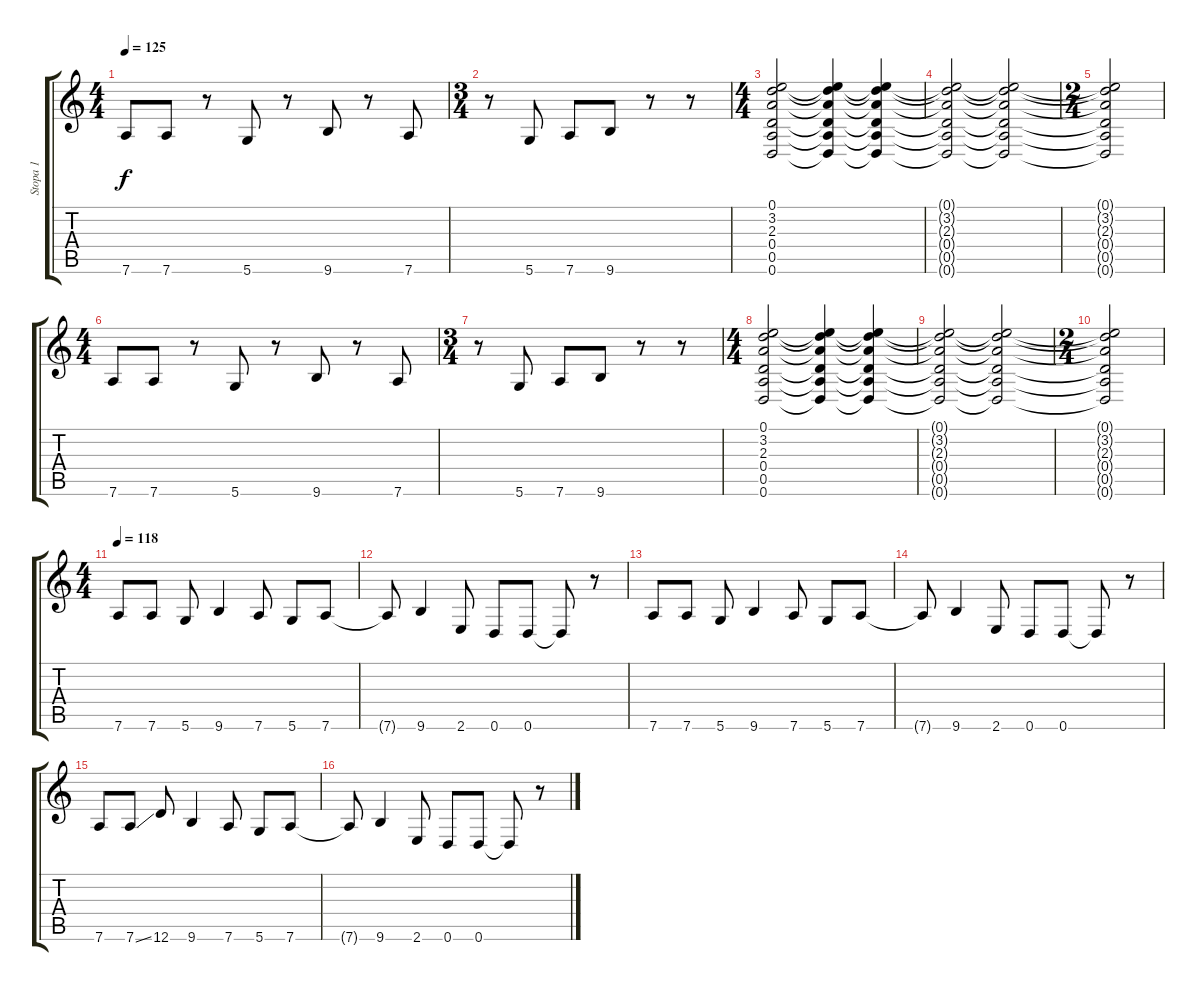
\track ("Stopa 1" "Stopa 1") {instrument overdrivenguitar}
\staff {score tabs}
\tuning (E4 B3 G3 D3 A2 D2) {hide}
\ts (4 4)
\tempo 125
\clef g2
\ks c
7.6.8{dy f instrument overdrivenguitar} 7.6.8 r.8 5.6.8 r.8 9.6.8 r.8 7.6.8 |
\ts (3 4)
r.8 5.6.8 7.6.8 9.6.8 r.8 r.8 |
\ts (4 4)
(0.1 3.2 2.3 0.4 0.5 0.6).2 (0.1{t} 3.2{t} 2.3{t} 0.4{t} 0.5{t} 0.6{t}).4 (0.1{t} 3.2{t} 2.3{t} 0.4{t} 0.5{t} 0.6{t}).4 |
(0.1{t} 3.2{t} 2.3{t} 0.4{t} 0.5{t} 0.6{t}).2 (0.1{t} 3.2{t} 2.3{t} 0.4{t} 0.5{t} 0.6{t}).2 |
\ts (2 4)
(0.1{t} 3.2{t} 2.3{t} 0.4{t} 0.5{t} 0.6{t}).2 |
\ts (4 4)
7.6.8 7.6.8 r.8 5.6.8 r.8 9.6.8 r.8 7.6.8 |
\ts (3 4)
r.8 5.6.8 7.6.8 9.6.8 r.8 r.8 |
\ts (4 4)
(0.1 3.2 2.3 0.4 0.5 0.6).2 (0.1{t} 3.2{t} 2.3{t} 0.4{t} 0.5{t} 0.6{t}).4 (0.1{t} 3.2{t} 2.3{t} 0.4{t} 0.5{t} 0.6{t}).4 |
(0.1{t} 3.2{t} 2.3{t} 0.4{t} 0.5{t} 0.6{t}).2 (0.1{t} 3.2{t} 2.3{t} 0.4{t} 0.5{t} 0.6{t}).2 |
\ts (2 4)
(0.1{t} 3.2{t} 2.3{t} 0.4{t} 0.5{t} 0.6{t}).2 |
\ts (4 4)
\tempo 118
7.6.8 7.6.8 5.6.8 9.6.4 7.6.8 5.6.8 7.6.8 |
7.6{t}.8 9.6.4 2.6.8 0.6.8 0.6.8 0.6{t}.8 r.8 |
7.6.8 7.6.8 5.6.8 9.6.4 7.6.8 5.6.8 7.6.8 |
7.6{t}.8 9.6.4 2.6.8 0.6.8 0.6.8 0.6{t}.8 r.8 |
7.6.8 7.6{ss}.8 12.6.8 9.6.4 7.6.8 5.6.8 7.6.8 |
7.6{t}.8 9.6.4 2.6.8 0.6.8 0.6.8 0.6{t}.8 r.8
